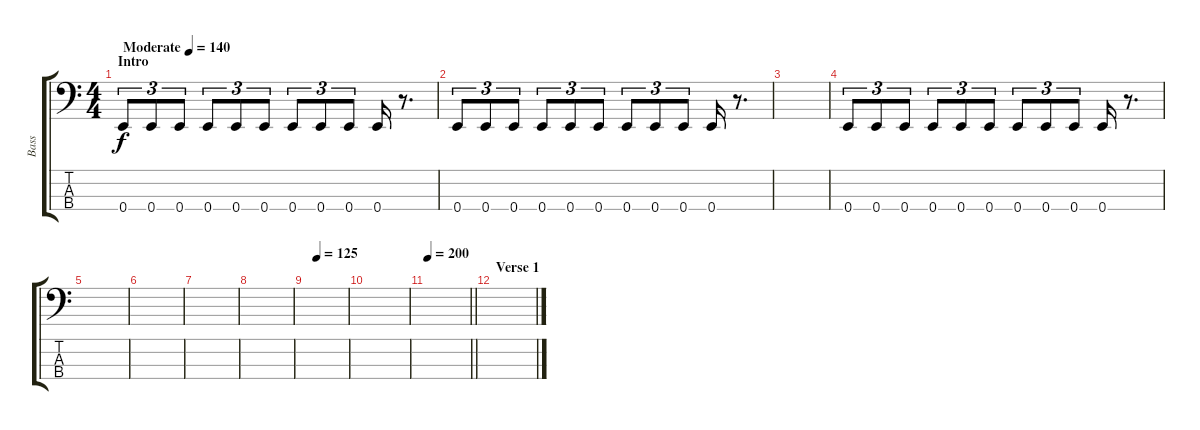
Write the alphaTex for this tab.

\track ("Bass" "Bass") {instrument electricbassfinger}
\staff {score tabs}
\tuning (G2 D2 A1 E1) {hide}
\ts (4 4)
\section ("" "Intro")
\tempo (140 "Moderate")
\clef f4
\ks c
0.4.8{tu (3 2) dy f instrument electricbassfinger} 0.4.8{tu (3 2)} 0.4.8{tu (3 2)} 0.4.8{tu (3 2)} 0.4.8{tu (3 2)} 0.4.8{tu (3 2)} 0.4.8{tu (3 2)} 0.4.8{tu (3 2)} 0.4.8{tu (3 2)} 0.4.16 r.8{d} |
0.4.8{tu (3 2)} 0.4.8{tu (3 2)} 0.4.8{tu (3 2)} 0.4.8{tu (3 2)} 0.4.8{tu (3 2)} 0.4.8{tu (3 2)} 0.4.8{tu (3 2)} 0.4.8{tu (3 2)} 0.4.8{tu (3 2)} 0.4.16 r.8{d} |
|
0.4.8{tu (3 2)} 0.4.8{tu (3 2)} 0.4.8{tu (3 2)} 0.4.8{tu (3 2)} 0.4.8{tu (3 2)} 0.4.8{tu (3 2)} 0.4.8{tu (3 2)} 0.4.8{tu (3 2)} 0.4.8{tu (3 2)} 0.4.16 r.8{d} |
|
|
|
|
\tempo (125 0.25)
|
|
\tempo 200
\barLineRight lightlight
|
\section ("" "Verse 1")
